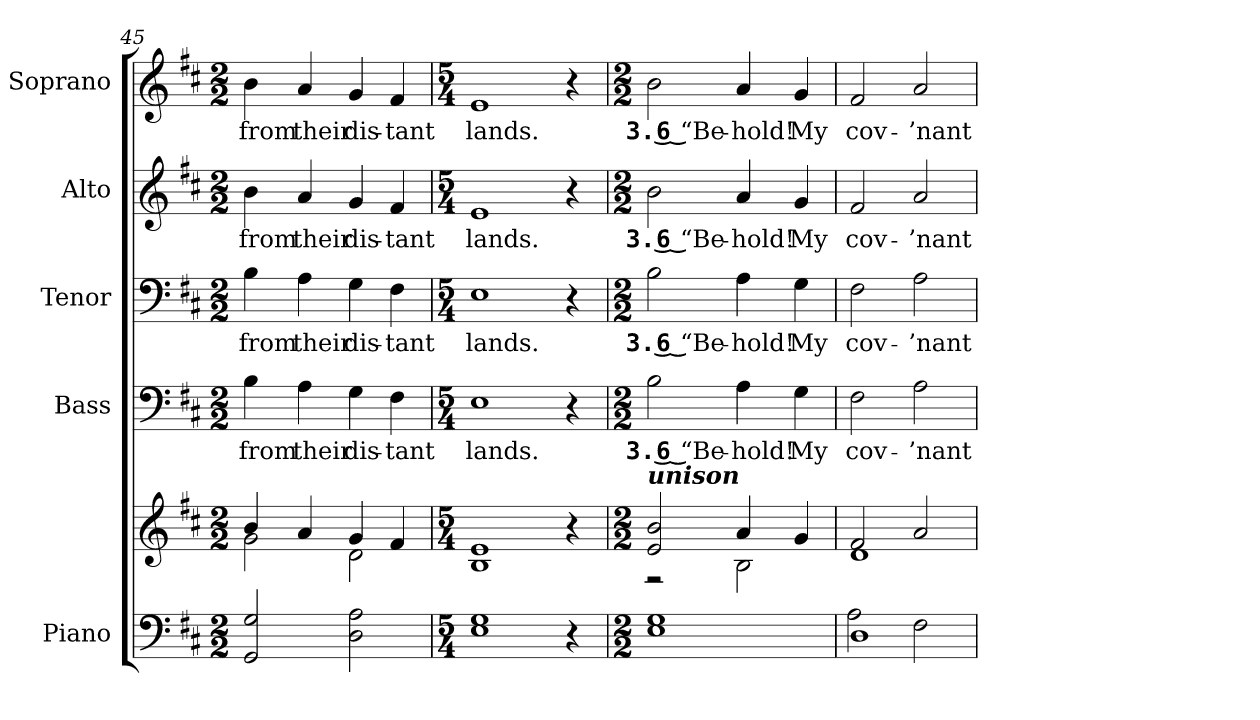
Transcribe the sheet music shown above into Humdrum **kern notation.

**kern	**kern	**kern	**text	**kern	**text	**kern	**text	**kern	**text
*part5	*part5	*part4	*part4	*part3	*part3	*part2	*part2	*part1	*part1
*staff6	*staff5	*staff4	*staff4	*staff3	*staff3	*staff2	*staff2	*staff1	*staff1
*I"Piano	*	*I"Bass	*	*I"Tenor	*	*I"Alto	*	*I"Soprano	*
*I'Pno.	*	*I'B.	*	*I'T.	*	*I'A.	*	*I'S.	*
*clefF4	*clefG2	*clefF4	*	*clefF4	*	*clefG2	*	*clefG2	*
*k[f#c#]	*k[f#c#]	*k[f#c#]	*	*k[f#c#]	*	*k[f#c#]	*	*k[f#c#]	*
*D:	*D:	*D:	*	*D:	*	*D:	*	*D:	*
*M2/2	*M2/2	*M2/2	*	*M2/2	*	*M2/2	*	*M2/2	*
=45	=45	=45	=45	=45	=45	=45	=45	=45	=45
*	*^	*	*	*	*	*	*	*	*
!	!	!	!	!LO:LY:b:color=#000000	!	!	!	!	!	!
!	!	!	!	!	!	!LO:LY:b:color=#000000	!	!	!	!
!	!	!	!	!	!	!	!	!LO:LY:b:color=#000000	!	!
!	!	!	!	!	!	!	!	!	!	!LO:LY:b:color=#000000
2GGi/ 2Gi	4bi/	2gi\	4Bi\	from	4Bi\	from	4bi\	from	4bi\	from
!	!	!	!	!LO:LY:b:color=#000000	!	!	!	!	!	!
!	!	!	!	!	!	!LO:LY:b:color=#000000	!	!	!	!
!	!	!	!	!	!	!	!	!LO:LY:b:color=#000000	!	!
!	!	!	!	!	!	!	!	!	!	!LO:LY:b:color=#000000
.	4ai/	.	4Ai\	their	4Ai\	their	4ai/	their	4ai/	their
!	!	!	!	!LO:LY:b:color=#000000	!	!	!	!	!	!
!	!	!	!	!	!	!LO:LY:b:color=#000000	!	!	!	!
!	!	!	!	!	!	!	!	!LO:LY:b:color=#000000	!	!
!	!	!	!	!	!	!	!	!	!	!LO:LY:b:color=#000000
2Di\ 2Ai	4gi/	2di\	4Gi\	dis-	4Gi\	dis-	4gi/	dis-	4gi/	dis-
!	!	!	!	!LO:LY:b:color=#000000	!	!	!	!	!	!
!	!	!	!	!	!	!LO:LY:b:color=#000000	!	!	!	!
!	!	!	!	!	!	!	!	!LO:LY:b:color=#000000	!	!
!	!	!	!	!	!	!	!	!	!	!LO:LY:b:color=#000000
.	4f#i/	.	4F#i\	-tant	4F#i\	-tant	4f#i/	-tant	4f#i/	-tant
*	*v	*v	*	*	*	*	*	*	*	*
!!LO:PB:g=z
=46	=46	=46	=46	=46	=46	=46	=46	=46	=46
*M5/4	*M5/4	*M5/4	*	*M5/4	*	*M5/4	*	*M5/4	*
!	!	!	!LO:LY:b:color=#000000	!	!	!	!	!	!
!	!	!	!	!	!LO:LY:b:color=#000000	!	!	!	!
!	!	!	!	!	!	!	!LO:LY:b:color=#000000	!	!
!	!	!	!	!	!	!	!	!	!LO:LY:b:color=#000000
1Ei 1Gi	1Bi 1ei	1Ei	lands.	1Ei	lands.	1ei	lands.	1ei	lands.
4r	4r	4r	.	4r	.	4r	.	4r	.
=47	=47	=47	=47	=47	=47	=47	=47	=47	=47
*M2/2	*M2/2	*M2/2	*	*M2/2	*	*M2/2	*	*M2/2	*
*	*^	*	*	*	*	*	*	*	*
!	!	!	!	!LO:LY:b:color=#000000	!	!	!	!	!	!
!	!	!	!	!	!	!LO:LY:b:color=#000000	!	!	!	!
!	!	!	!	!	!	!	!	!LO:LY:b:color=#000000	!	!
!	!LO:TX:a:Bi:t=unison	!	!	!	!	!	!	!	!	!
!	!	!	!	!	!	!	!	!	!	!LO:LY:b:color=#000000
1Ei 1Gi	2ei/ 2bi	2r	2Bi\	3. 6 “Be-	2Bi\	3. 6 “Be-	2bi\	3. 6 “Be-	2bi\	3. 6 “Be-
!	!	!	!	!LO:LY:b:color=#000000	!	!	!	!	!	!
!	!	!	!	!	!	!LO:LY:b:color=#000000	!	!	!	!
!	!	!	!	!	!	!	!	!LO:LY:b:color=#000000	!	!
!	!	!	!	!	!	!	!	!	!	!LO:LY:b:color=#000000
.	4ai/	2Bi\	4Ai\	-hold!	4Ai\	-hold!	4ai/	-hold!	4ai/	-hold!
!	!	!	!	!LO:LY:b:color=#000000	!	!	!	!	!	!
!	!	!	!	!	!	!LO:LY:b:color=#000000	!	!	!	!
!	!	!	!	!	!	!	!	!LO:LY:b:color=#000000	!	!
!	!	!	!	!	!	!	!	!	!	!LO:LY:b:color=#000000
.	4gi/	.	4Gi\	My	4Gi\	My	4gi/	My	4gi/	My
=48	=48	=48	=48	=48	=48	=48	=48	=48	=48	=48
*^	*	*	*	*	*	*	*	*	*	*
!	!	!	!	!	!LO:LY:b:color=#000000	!	!	!	!	!	!
!	!	!	!	!	!	!	!LO:LY:b:color=#000000	!	!	!	!
!	!	!	!	!	!	!	!	!	!LO:LY:b:color=#000000	!	!
!	!	!	!	!	!	!	!	!	!	!	!LO:LY:b:color=#000000
1Di	2Ai\	2f#i/	1di	2F#i\	cov-	2F#i\	cov-	2f#i/	cov-	2f#i/	cov-
!	!	!	!	!	!LO:LY:b:color=#000000	!	!	!	!	!	!
!	!	!	!	!	!	!	!LO:LY:b:color=#000000	!	!	!	!
!	!	!	!	!	!	!	!	!	!LO:LY:b:color=#000000	!	!
!	!	!	!	!	!	!	!	!	!	!	!LO:LY:b:color=#000000
.	2F#i\	2ai/	.	2Ai\	-’nant	2Ai\	-’nant	2ai/	-’nant	2ai/	-’nant
*v	*v	*	*	*	*	*	*	*	*	*	*
*	*v	*v	*	*	*	*	*	*	*	*
=	=	=	=	=	=	=	=	=	=
*-	*-	*-	*-	*-	*-	*-	*-	*-	*-
